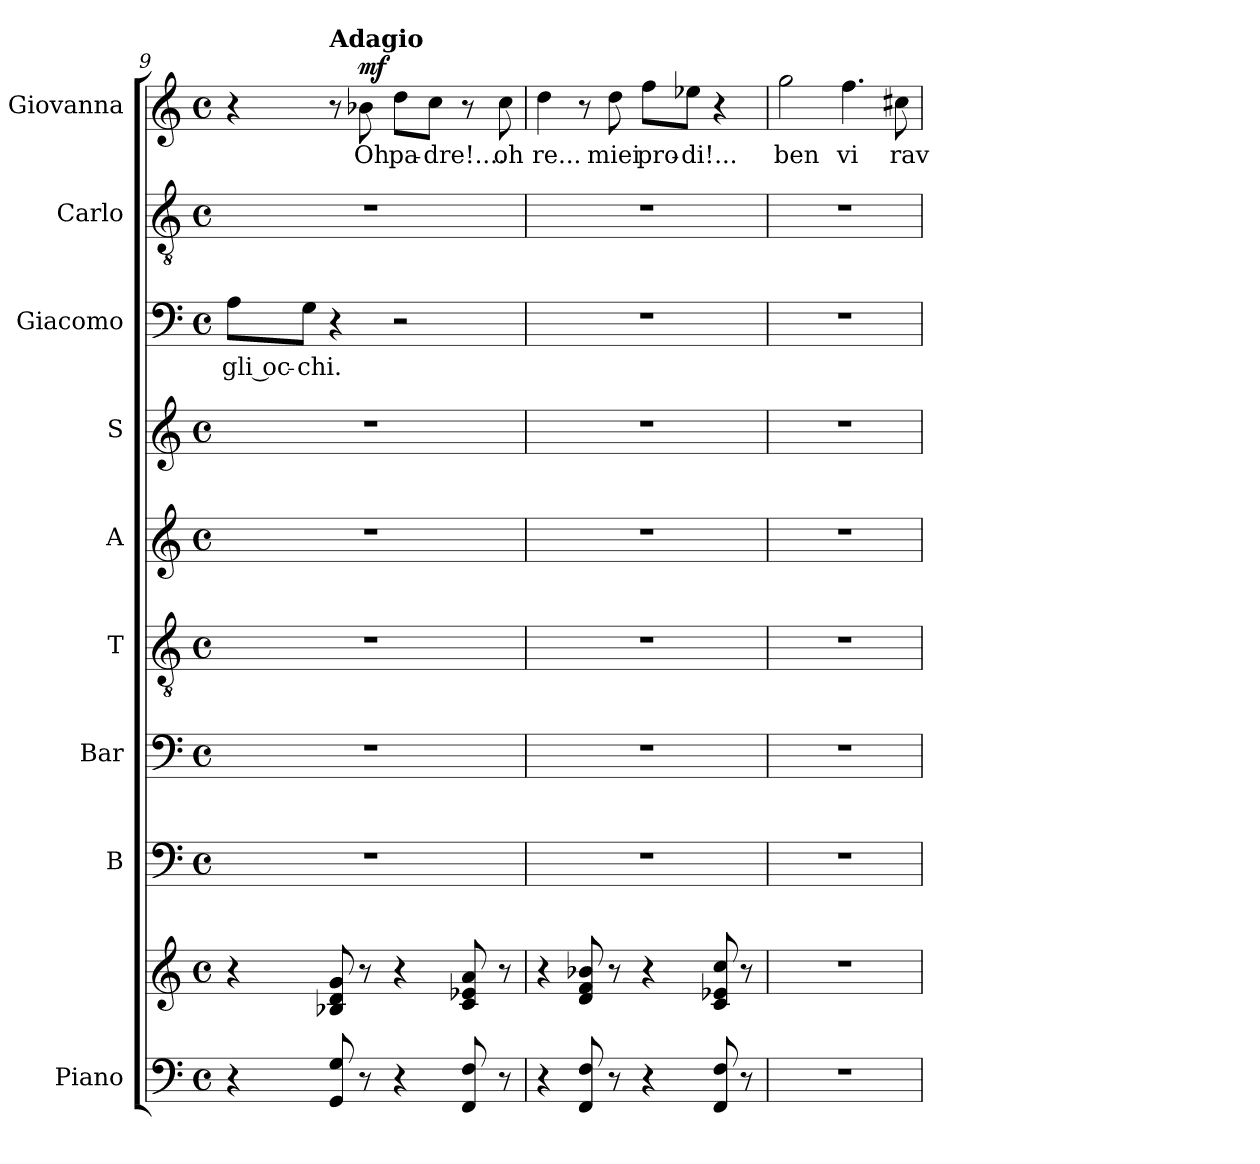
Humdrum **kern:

**kern	**kern	**dynam	**kern	**kern	**kern	**kern	**kern	**kern	**text	**kern	**kern	**text	**dynam
*part9	*part9	*part9	*part8	*part7	*part6	*part5	*part4	*part3	*part3	*part2	*part1	*part1	*part1
*staff10	*staff9	*staff9/10	*staff8	*staff7	*staff6	*staff5	*staff4	*staff3	*staff3	*staff2	*staff1	*staff1	*staff1
*I"Piano	*	*	*I"B	*I"Bar	*I"T	*I"A	*I"S	*I"Giacomo	*	*I"Carlo	*I"Giovanna	*	*
*I'Pno	*	*	*I'B	*I'Bar	*I'T	*I'A	*I'S	*	*	*	*I'V	*	*
!!LO:LB:g=z
*clefF4	*clefG2	*	*clefF4	*clefF4	*clefGv2	*clefG2	*clefG2	*clefF4	*	*clefGv2	*clefG2	*	*
*k[]	*k[]	*	*k[]	*k[]	*k[]	*k[]	*k[]	*k[]	*	*k[]	*k[]	*	*
*M4/4	*M4/4	*	*M4/4	*M4/4	*M4/4	*M4/4	*M4/4	*M4/4	*	*M4/4	*M4/4	*	*
*met(c)	*met(c)	*	*met(c)	*met(c)	*met(c)	*met(c)	*met(c)	*met(c)	*	*met(c)	*met(c)	*	*
=9	=9	=9	=9	=9	=9	=9	=9	=9	=9	=9	=9	=9	=9
4r	4r	.	1r	1r	1r	1r	1r	8A\L	gli oc-	1r	4r	.	.
.	.	.	.	.	.	.	.	8G\J	-chi.	.	.	.	.
!	!	!	!	!	!	!	!	!	!	!	!LO:TX:a:B:t=Adagio	!	!
!	!	!LO:DY:b=2	!	!	!	!	!	!	!	!	!	!	!
!	!	!LO:DY:n=1:b	!	!	!	!	!	!	!	!	!	!	!
8GG/ 8G/	8B-X/ 8d/ 8g/	mf mf	.	.	.	.	.	4r	.	.	8r	.	.
!	!	!	!	!	!	!	!	!	!	!	!	!	!LO:DY:a
8r	8r	.	.	.	.	.	.	.	.	.	8b-X\	Oh	mf
4r	4r	.	.	.	.	.	.	2r	.	.	8dd\L	pa-	.
.	.	.	.	.	.	.	.	.	.	.	8cc\J	-dre!....	.
8FF/ 8F/	8c/ 8e-X/ 8a/	.	.	.	.	.	.	.	.	.	8r	.	.
8r	8r	.	.	.	.	.	.	.	.	.	8cc\	oh	.
=10	=10	=10	=10	=10	=10	=10	=10	=10	=10	=10	=10	=10	=10
4r	4r	.	1r	1r	1r	1r	1r	1r	.	1r	4dd\	re...	.
8FF/ 8F/	8d/ 8f/ 8b-X/	.	.	.	.	.	.	.	.	.	8r	.	.
8r	8r	.	.	.	.	.	.	.	.	.	8dd\	miei	.
4r	4r	.	.	.	.	.	.	.	.	.	8ff\L	pro-	.
.	.	.	.	.	.	.	.	.	.	.	8ee-X\J	-di!...	.
8FF/ 8F/	8c/ 8e-X/ 8cc/	.	.	.	.	.	.	.	.	.	4r	.	.
8r	8r	.	.	.	.	.	.	.	.	.	.	.	.
=11	=11	=11	=11	=11	=11	=11	=11	=11	=11	=11	=11	=11	=11
1r	1r	.	1r	1r	1r	1r	1r	1r	.	1r	2gg\	ben	.
.	.	.	.	.	.	.	.	.	.	.	4.ff\	vi	.
.	.	.	.	.	.	.	.	.	.	.	8cc#X\	rav-	.
=	=	=	=	=	=	=	=	=	=	=	=	=	=
*-	*-	*-	*-	*-	*-	*-	*-	*-	*-	*-	*-	*-	*-
